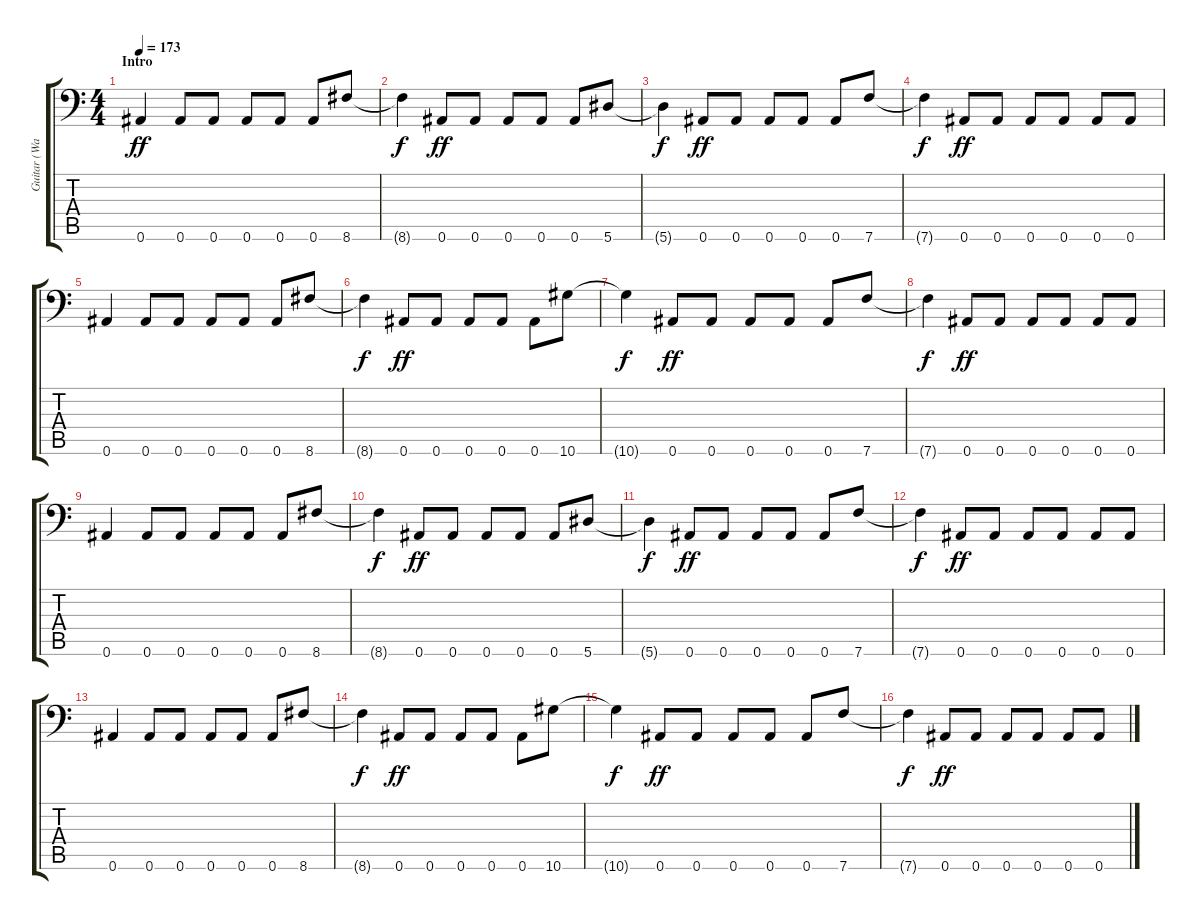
\track ("Guitar (Wayne Static)" "Guitar (Wa") {instrument overdrivenguitar}
\staff {score tabs}
\tuning (C4 G3 Eb3 Bb2 F2 Bb1) {hide}
\ts (4 4)
\section ("" "Intro")
\tempo 173
\clef f4
\ks c
0.6.4{dy ff instrument overdrivenguitar} 0.6.8 0.6.8 0.6.8 0.6.8 0.6.8 8.6.8 |
8.6{t}.4{dy f} 0.6.8{dy ff} 0.6.8 0.6.8 0.6.8 0.6.8 5.6.8 |
5.6{t}.4{dy f} 0.6.8{dy ff} 0.6.8 0.6.8 0.6.8 0.6.8 7.6.8 |
7.6{t}.4{dy f} 0.6.8{dy ff} 0.6.8 0.6.8 0.6.8 0.6.8 0.6.8 |
0.6.4 0.6.8 0.6.8 0.6.8 0.6.8 0.6.8 8.6.8 |
8.6{t}.4{dy f} 0.6.8{dy ff} 0.6.8 0.6.8 0.6.8 0.6.8 10.6.8 |
10.6{t}.4{dy f} 0.6.8{dy ff} 0.6.8 0.6.8 0.6.8 0.6.8 7.6.8 |
7.6{t}.4{dy f} 0.6.8{dy ff} 0.6.8 0.6.8 0.6.8 0.6.8 0.6.8 |
0.6.4 0.6.8 0.6.8 0.6.8 0.6.8 0.6.8 8.6.8 |
8.6{t}.4{dy f} 0.6.8{dy ff} 0.6.8 0.6.8 0.6.8 0.6.8 5.6.8 |
5.6{t}.4{dy f} 0.6.8{dy ff} 0.6.8 0.6.8 0.6.8 0.6.8 7.6.8 |
7.6{t}.4{dy f} 0.6.8{dy ff} 0.6.8 0.6.8 0.6.8 0.6.8 0.6.8 |
0.6.4 0.6.8 0.6.8 0.6.8 0.6.8 0.6.8 8.6.8 |
8.6{t}.4{dy f} 0.6.8{dy ff} 0.6.8 0.6.8 0.6.8 0.6.8 10.6.8 |
10.6{t}.4{dy f} 0.6.8{dy ff} 0.6.8 0.6.8 0.6.8 0.6.8 7.6.8 |
7.6{t}.4{dy f} 0.6.8{dy ff} 0.6.8 0.6.8 0.6.8 0.6.8 0.6.8
